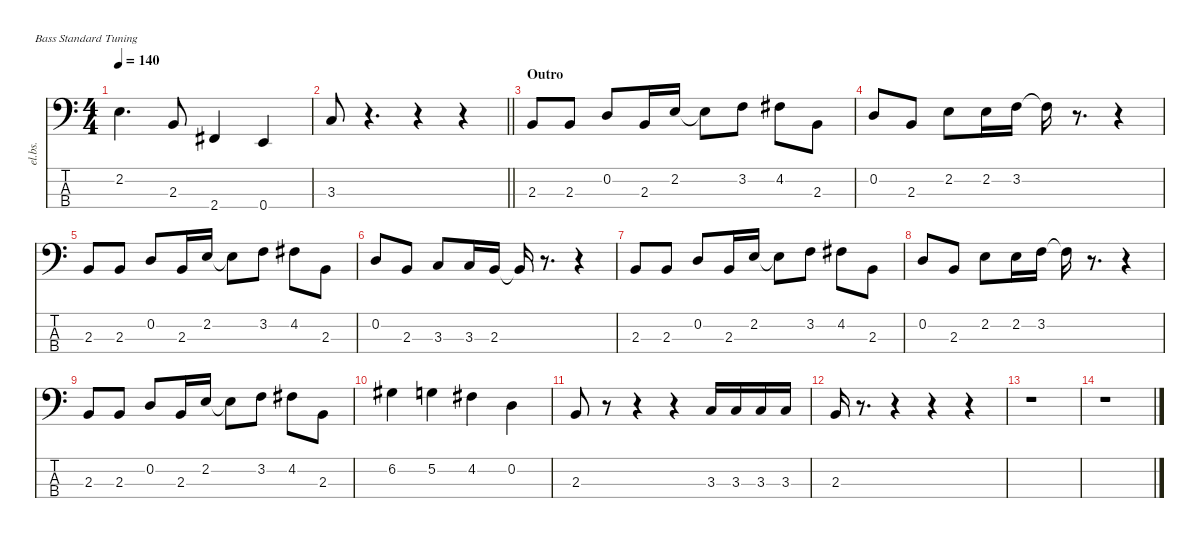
\defaultSystemsLayout 4
\hideDynamics
\bracketExtendMode nobrackets
\track ("Electric Bass" "el.bs.") {mute instrument electricbassfinger}
\staff {score tabs}
\tuning (G2 D2 A1 E1)
\ts (4 4)
\tempo 140
\clef f4
\ks c
2.2.4{d dy mf beam Down} 2.3.8{beam Up} 2.4{acc #}.4{beam Up} 0.4.4{beam Up} |
\barLineRight lightlight
3.3.8{beam Up} r.4{d beam Down} r.4{beam Down} r.4{beam Down} |
\section ("" "Outro")
2.3.8{beam Up} 2.3.8{beam Up} 0.2.8{beam Up} 2.3.16{beam Up} 2.2.16{beam Up} 2.2{t}.8{beam Down} 3.2.8{beam Down} 4.2{acc #}.8{beam Down} 2.3.8{beam Down} |
0.2.8{beam Up} 2.3.8{beam Up} 2.2.8{beam Down} 2.2.16{beam Down} 3.2.16{beam Down} 3.2{t}.16{beam Down} r.8{d beam Down} r.4{beam Down} |
2.3.8{beam Up} 2.3.8{beam Up} 0.2.8{beam Up} 2.3.16{beam Up} 2.2.16{beam Up} 2.2{t}.8{beam Down} 3.2.8{beam Down} 4.2{acc #}.8{beam Down} 2.3.8{beam Down} |
0.2.8{beam Up} 2.3.8{beam Up} 3.3.8{beam Up} 3.3.16{beam Up} 2.3.16{beam Up} 2.3{t}.16{beam Up} r.8{d beam Down} r.4{beam Down} |
2.3.8{beam Up} 2.3.8{beam Up} 0.2.8{beam Up} 2.3.16{beam Up} 2.2.16{beam Up} 2.2{t}.8{beam Down} 3.2.8{beam Down} 4.2{acc #}.8{beam Down} 2.3.8{beam Down} |
0.2.8{beam Up} 2.3.8{beam Up} 2.2.8{beam Down} 2.2.16{beam Down} 3.2.16{beam Down} 3.2{t}.16{beam Down} r.8{d beam Down} r.4{beam Down} |
2.3.8{beam Up} 2.3.8{beam Up} 0.2.8{beam Up} 2.3.16{beam Up} 2.2.16{beam Up} 2.2{t}.8{beam Down} 3.2.8{beam Down} 4.2{acc #}.8{beam Down} 2.3.8{beam Down} |
6.2{acc #}.4{beam Down} 5.2.4{beam Down} 4.2{acc #}.4{beam Down} 0.2.4{beam Down} |
2.3.8{beam Up} r.8{beam Down} r.4{beam Down} r.4{beam Down} 3.3.16{beam Up} 3.3.16{beam Up} 3.3.16{beam Up} 3.3.16{beam Up} |
2.3.16{beam Up} r.8{d beam Down} r.4{beam Down} r.4{beam Down} r.4{beam Down} |
r.1{beam Down} |
r.1{beam Down}
